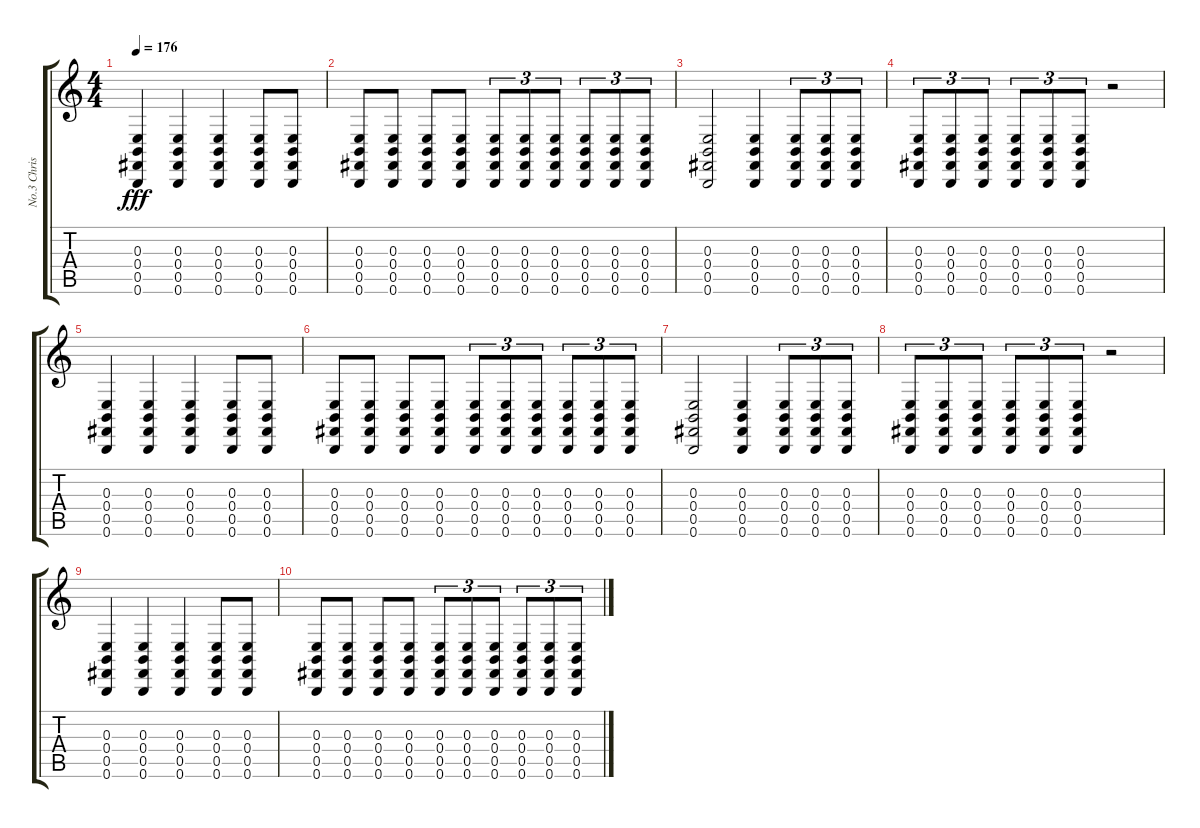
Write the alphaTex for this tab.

\track ("No.3 Chris" "No.3 Chris") {instrument melodictom}
\staff {score tabs}
\tuning (Db4 Ab3 E3 B2 Gb2 B1) {hide}
\ts (4 4)
\tempo 176
\clef g2
\ks c
(0.3 0.4 0.5 0.6).4{dy fff} (0.3 0.4 0.5 0.6).4 (0.3 0.4 0.5 0.6).4 (0.3 0.4 0.5 0.6).8 (0.3 0.4 0.5 0.6).8 |
(0.3 0.4 0.5 0.6).8 (0.3 0.4 0.5 0.6).8 (0.3 0.4 0.5 0.6).8 (0.3 0.4 0.5 0.6).8 (0.3 0.4 0.5 0.6).8{tu (3 2)} (0.3 0.4 0.5 0.6).8{tu (3 2)} (0.3 0.4 0.5 0.6).8{tu (3 2)} (0.3 0.4 0.5 0.6).8{tu (3 2)} (0.3 0.4 0.5 0.6).8{tu (3 2)} (0.3 0.4 0.5 0.6).8{tu (3 2)} |
(0.3 0.4 0.5 0.6).2 (0.3 0.4 0.5 0.6).4 (0.3 0.4 0.5 0.6).8{tu (3 2)} (0.3 0.4 0.5 0.6).8{tu (3 2)} (0.3 0.4 0.5 0.6).8{tu (3 2)} |
(0.3 0.4 0.5 0.6).8{tu (3 2)} (0.3 0.4 0.5 0.6).8{tu (3 2)} (0.3 0.4 0.5 0.6).8{tu (3 2)} (0.3 0.4 0.5 0.6).8{tu (3 2)} (0.3 0.4 0.5 0.6).8{tu (3 2)} (0.3 0.4 0.5 0.6).8{tu (3 2)} r.2 |
(0.3 0.4 0.5 0.6).4 (0.3 0.4 0.5 0.6).4 (0.3 0.4 0.5 0.6).4 (0.3 0.4 0.5 0.6).8 (0.3 0.4 0.5 0.6).8 |
(0.3 0.4 0.5 0.6).8 (0.3 0.4 0.5 0.6).8 (0.3 0.4 0.5 0.6).8 (0.3 0.4 0.5 0.6).8 (0.3 0.4 0.5 0.6).8{tu (3 2)} (0.3 0.4 0.5 0.6).8{tu (3 2)} (0.3 0.4 0.5 0.6).8{tu (3 2)} (0.3 0.4 0.5 0.6).8{tu (3 2)} (0.3 0.4 0.5 0.6).8{tu (3 2)} (0.3 0.4 0.5 0.6).8{tu (3 2)} |
(0.3 0.4 0.5 0.6).2 (0.3 0.4 0.5 0.6).4 (0.3 0.4 0.5 0.6).8{tu (3 2)} (0.3 0.4 0.5 0.6).8{tu (3 2)} (0.3 0.4 0.5 0.6).8{tu (3 2)} |
(0.3 0.4 0.5 0.6).8{tu (3 2)} (0.3 0.4 0.5 0.6).8{tu (3 2)} (0.3 0.4 0.5 0.6).8{tu (3 2)} (0.3 0.4 0.5 0.6).8{tu (3 2)} (0.3 0.4 0.5 0.6).8{tu (3 2)} (0.3 0.4 0.5 0.6).8{tu (3 2)} r.2 |
(0.3 0.4 0.5 0.6).4 (0.3 0.4 0.5 0.6).4 (0.3 0.4 0.5 0.6).4 (0.3 0.4 0.5 0.6).8 (0.3 0.4 0.5 0.6).8 |
(0.3 0.4 0.5 0.6).8 (0.3 0.4 0.5 0.6).8 (0.3 0.4 0.5 0.6).8 (0.3 0.4 0.5 0.6).8 (0.3 0.4 0.5 0.6).8{tu (3 2)} (0.3 0.4 0.5 0.6).8{tu (3 2)} (0.3 0.4 0.5 0.6).8{tu (3 2)} (0.3 0.4 0.5 0.6).8{tu (3 2)} (0.3 0.4 0.5 0.6).8{tu (3 2)} (0.3 0.4 0.5 0.6).8{tu (3 2)}
